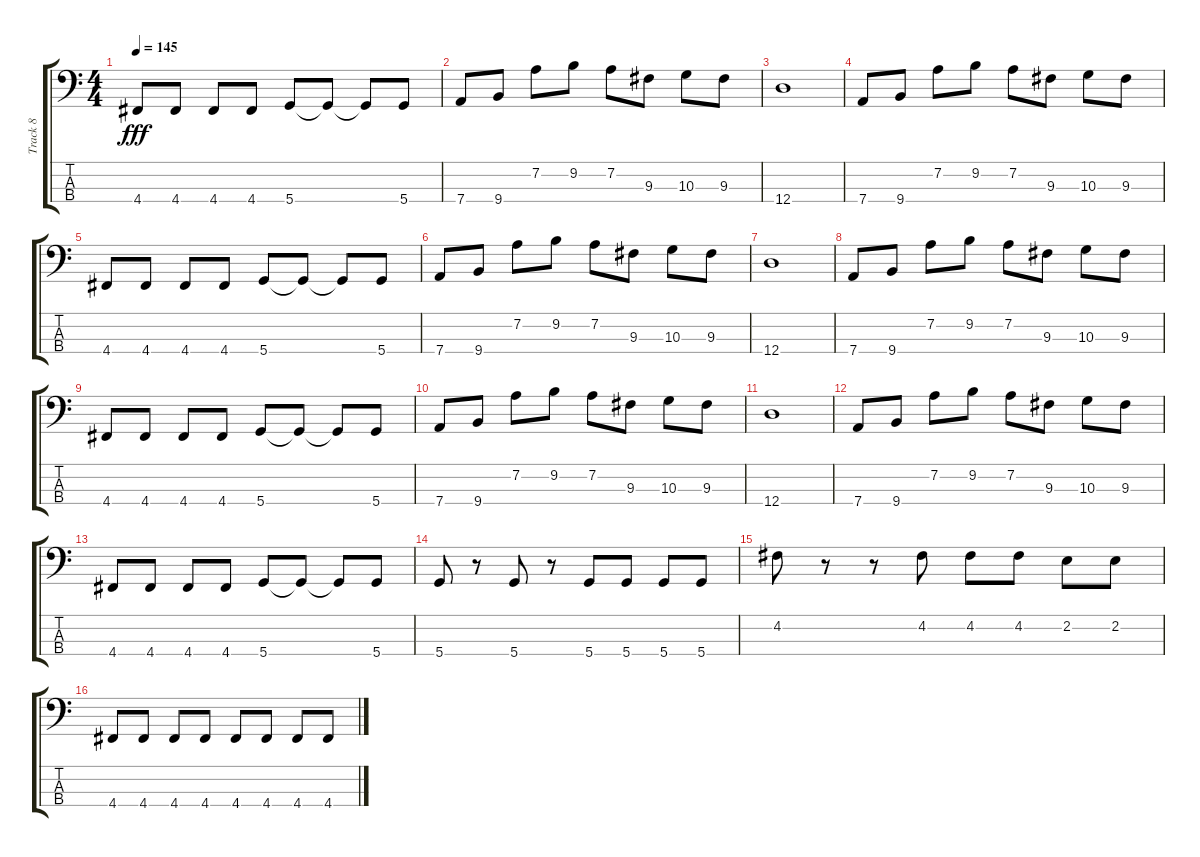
\track ("Track 8" "Track 8") {instrument electricbassfinger}
\staff {score tabs}
\tuning (G2 D2 A1 D1) {hide}
\ts (4 4)
\tempo 145
\clef f4
\ks c
4.4.8{dy fff} 4.4.8 4.4.8 4.4.8 5.4.8 5.4{t}.8 5.4{t}.8 5.4.8 |
7.4.8 9.4.8 7.2.8 9.2.8 7.2.8 9.3.8 10.3.8 9.3.8 |
12.4.1 |
7.4.8 9.4.8 7.2.8 9.2.8 7.2.8 9.3.8 10.3.8 9.3.8 |
4.4.8 4.4.8 4.4.8 4.4.8 5.4.8 5.4{t}.8 5.4{t}.8 5.4.8 |
7.4.8 9.4.8 7.2.8 9.2.8 7.2.8 9.3.8 10.3.8 9.3.8 |
12.4.1 |
7.4.8 9.4.8 7.2.8 9.2.8 7.2.8 9.3.8 10.3.8 9.3.8 |
4.4.8 4.4.8 4.4.8 4.4.8 5.4.8 5.4{t}.8 5.4{t}.8 5.4.8 |
7.4.8 9.4.8 7.2.8 9.2.8 7.2.8 9.3.8 10.3.8 9.3.8 |
12.4.1 |
7.4.8 9.4.8 7.2.8 9.2.8 7.2.8 9.3.8 10.3.8 9.3.8 |
4.4.8 4.4.8 4.4.8 4.4.8 5.4.8 5.4{t}.8 5.4{t}.8 5.4.8 |
5.4.8 r.8 5.4.8 r.8 5.4.8 5.4.8 5.4.8 5.4.8 |
4.2.8 r.8 r.8 4.2.8 4.2.8 4.2.8 2.2.8 2.2.8 |
4.4.8 4.4.8 4.4.8 4.4.8 4.4.8 4.4.8 4.4.8 4.4.8
